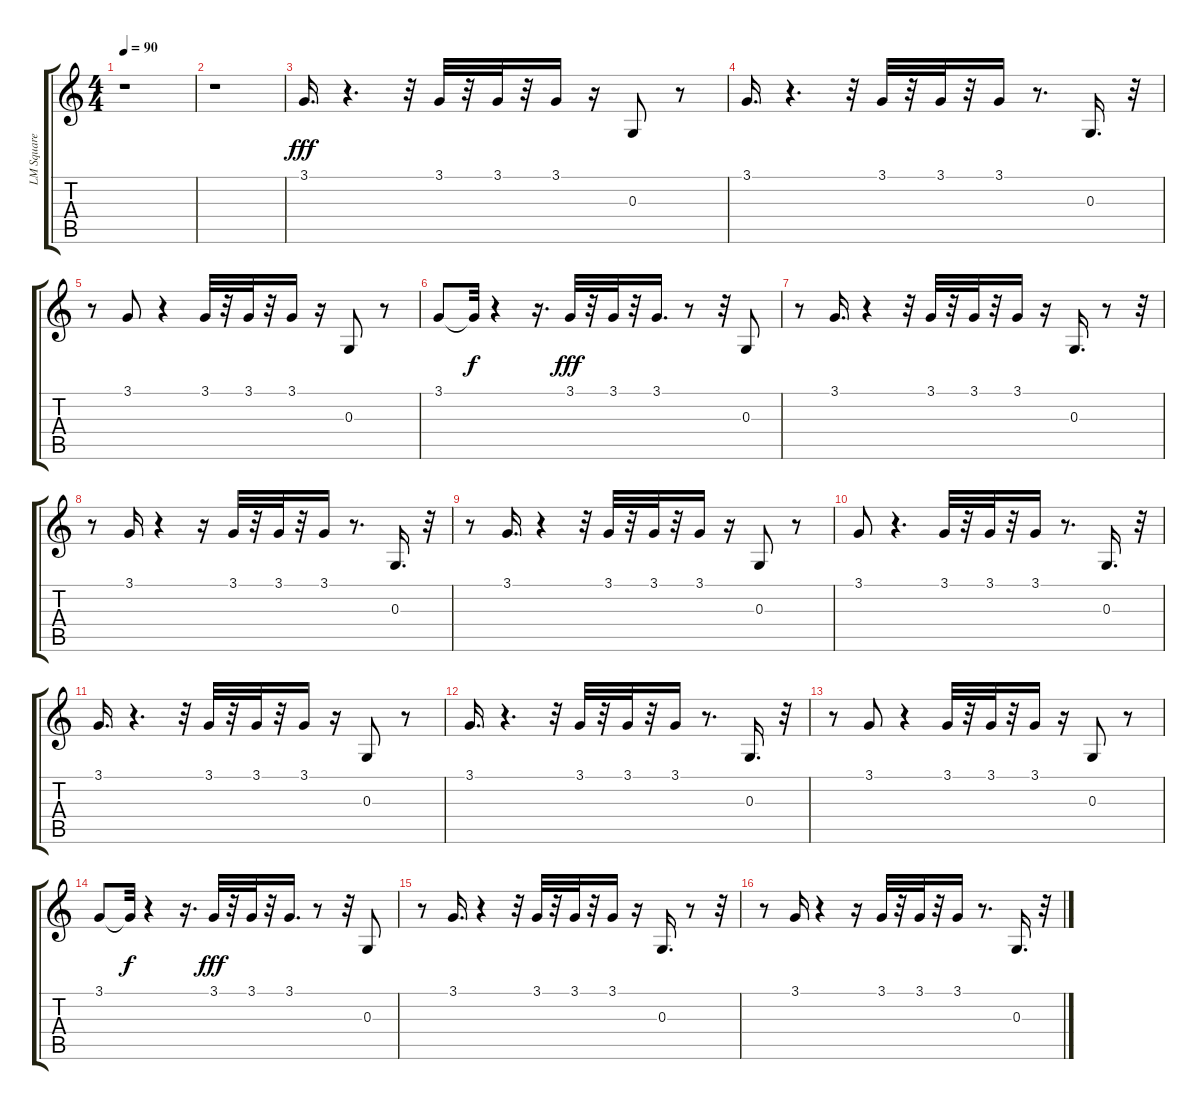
\track ("LM Square" "LM Square") {instrument lead1square}
\staff {score tabs}
\tuning (E4 B3 G3 D3 A2 E2) {hide}
\ts (4 4)
\tempo 90
\clef g2
\ks c
r.1{dy fff} |
r.1 |
3.1.16{d} r.4{d} r.32 3.1.32 r.32 3.1.32 r.32 3.1.16 r.16 0.3.8 r.8 |
3.1.16{d} r.4{d} r.32 3.1.32 r.32 3.1.32 r.32 3.1.16 r.8{d} 0.3.16{d} r.32 |
r.8 3.1.8 r.4 3.1.32 r.32 3.1.32 r.32 3.1.16 r.16 0.3.8 r.8 |
3.1.8 3.1{t}.32{dy f} r.4 r.16{d} 3.1.32{dy fff} r.32 3.1.32 r.32 3.1.16{d} r.8 r.32 0.3.8 |
r.8 3.1.16{d} r.4 r.32 3.1.32 r.32 3.1.32 r.32 3.1.16 r.16 0.3.16{d} r.8 r.32 |
r.8 3.1.16 r.4 r.16 3.1.32 r.32 3.1.32 r.32 3.1.16 r.8{d} 0.3.16{d} r.32 |
r.8 3.1.16{d} r.4 r.32 3.1.32 r.32 3.1.32 r.32 3.1.16 r.16 0.3.8 r.8 |
3.1.8 r.4{d} 3.1.32 r.32 3.1.32 r.32 3.1.16 r.8{d} 0.3.16{d} r.32 |
3.1.16{d} r.4{d} r.32 3.1.32 r.32 3.1.32 r.32 3.1.16 r.16 0.3.8 r.8 |
3.1.16{d} r.4{d} r.32 3.1.32 r.32 3.1.32 r.32 3.1.16 r.8{d} 0.3.16{d} r.32 |
r.8 3.1.8 r.4 3.1.32 r.32 3.1.32 r.32 3.1.16 r.16 0.3.8 r.8 |
3.1.8 3.1{t}.32{dy f} r.4 r.16{d} 3.1.32{dy fff} r.32 3.1.32 r.32 3.1.16{d} r.8 r.32 0.3.8 |
r.8 3.1.16{d} r.4 r.32 3.1.32 r.32 3.1.32 r.32 3.1.16 r.16 0.3.16{d} r.8 r.32 |
r.8 3.1.16 r.4 r.16 3.1.32 r.32 3.1.32 r.32 3.1.16 r.8{d} 0.3.16{d} r.32
